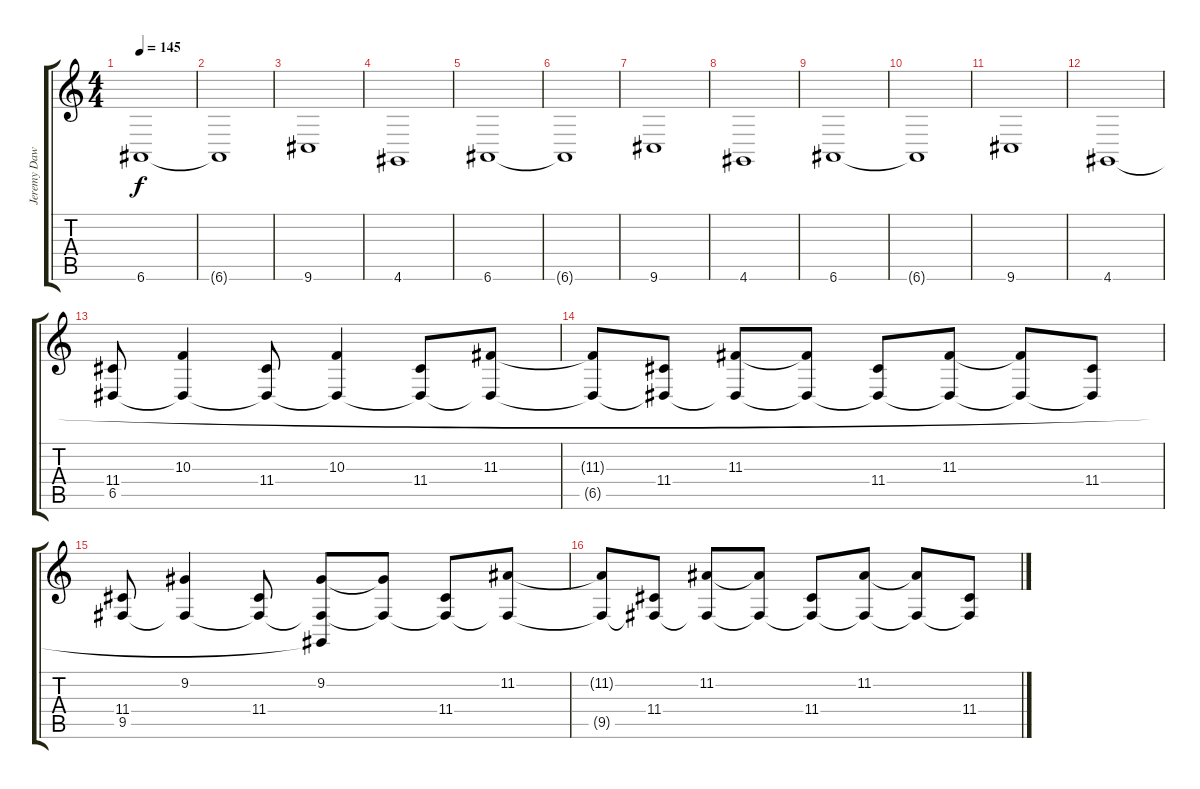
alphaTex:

\track ("Jeremy Dawson (Lead)" "Jeremy Daw") {instrument lead2sawtooth}
\staff {score tabs}
\tuning (E4 B3 G3 D3 A2 E2) {hide}
\ts (4 4)
\tempo 145
\clef g2
\ks c
6.6.1{dy f} |
6.6{t}.1 |
9.6.1 |
4.6.1 |
6.6.1 |
6.6{t}.1 |
9.6.1 |
4.6.1 |
6.6.1 |
6.6{t}.1 |
9.6.1 |
4.6.1 |
(11.4 6.5).8{instrument lead2sawtooth} (10.3 6.5{t}).4 (11.4 6.5{t}).8 (10.3 6.5{t}).4 (11.4 6.5{t}).8 (11.3 6.5{t}).8 |
(11.3{t} 6.5{t}).8 (11.4 6.5{t}).8 (11.3 6.5{t}).8 (11.3{t} 6.5{t}).8 (11.4 6.5{t}).8 (11.3 6.5{t}).8 (11.3{t} 6.5{t}).8 (11.4 6.5{t}).8 |
(11.4 9.5).8 (9.2 9.5{t}).4 (11.4 9.5{t}).8 (9.2 9.5{t} 4.6{t}).8 (9.2{t} 9.5{t}).8 (11.4 9.5{t}).8 (11.2 9.5{t}).8 |
(11.2{t} 9.5{t}).8 (11.4 9.5{t}).8 (11.2 9.5{t}).8 (11.2{t} 9.5{t}).8 (11.4 9.5{t}).8 (11.2 9.5{t}).8 (11.2{t} 9.5{t}).8 (11.4 9.5{t}).8
